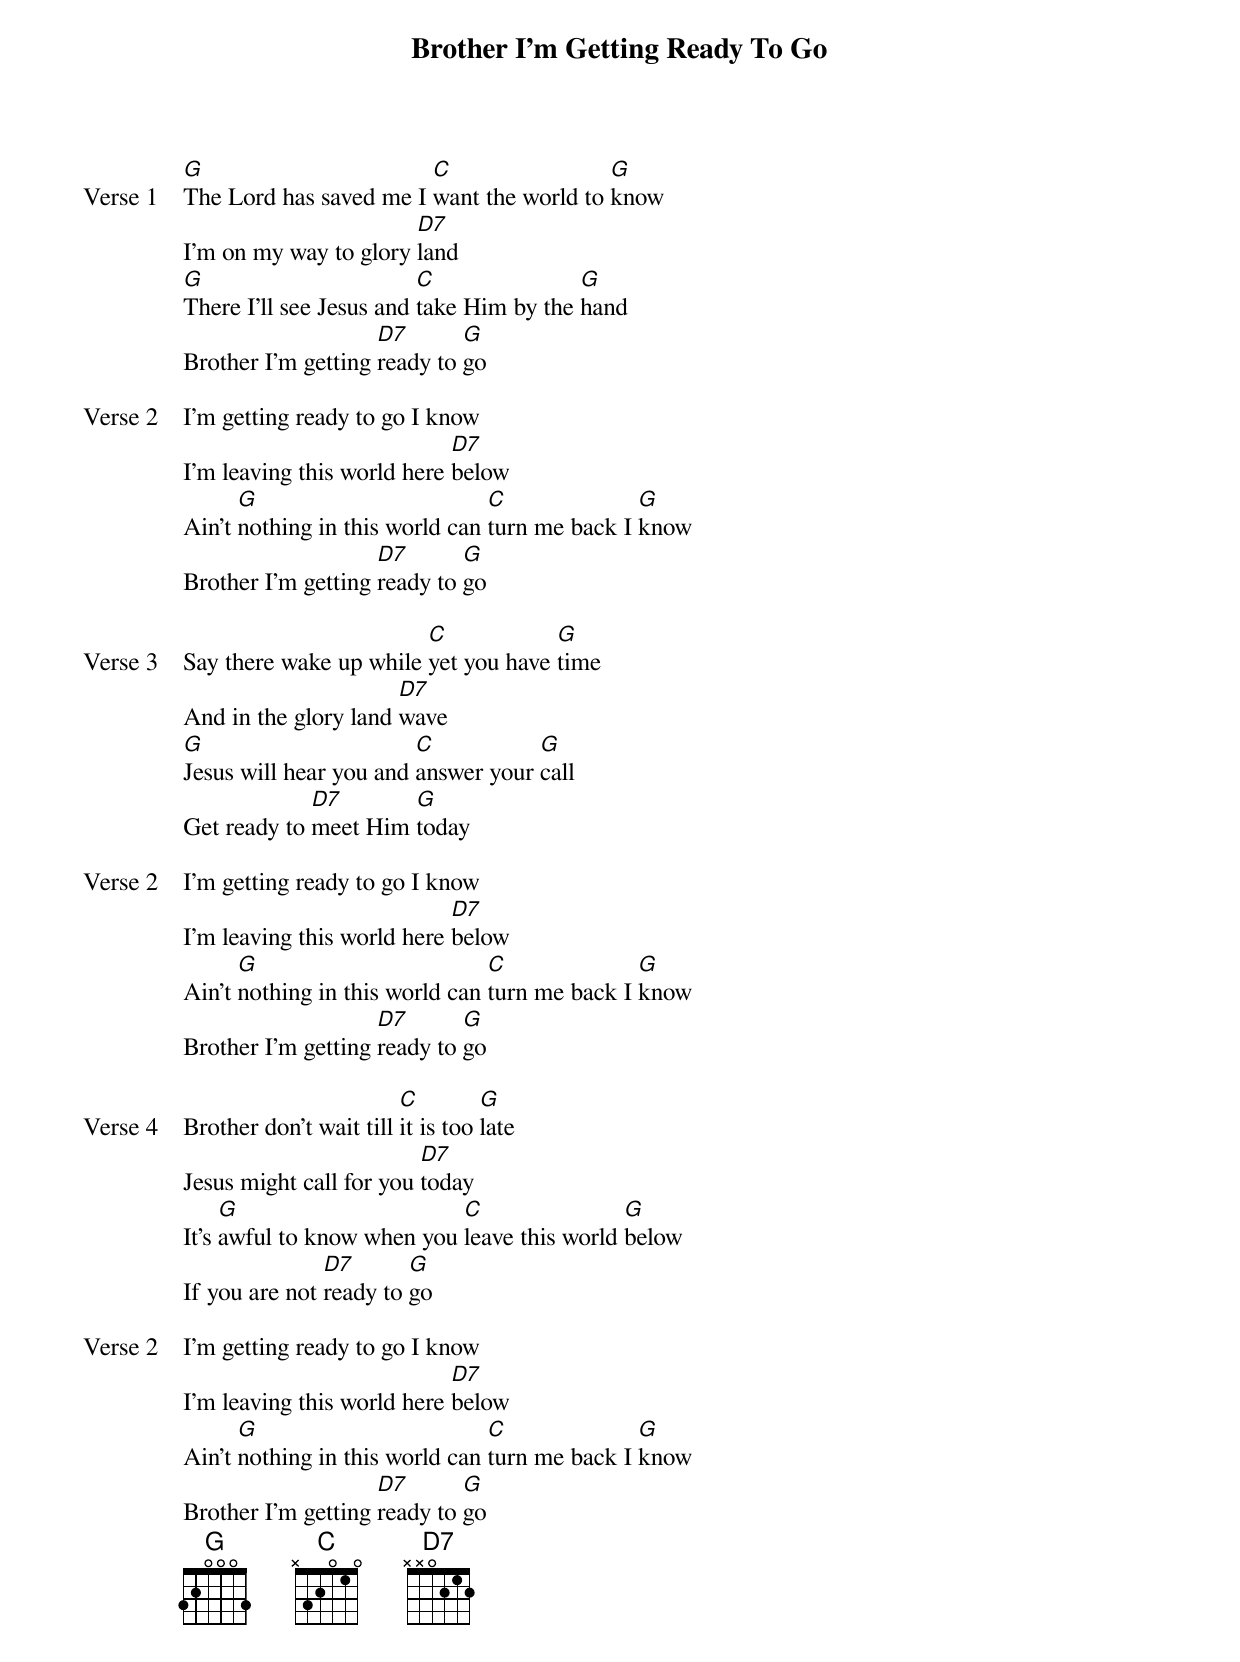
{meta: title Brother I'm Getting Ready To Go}
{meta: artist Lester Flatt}
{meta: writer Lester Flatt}

{start_of_verse: Verse 1}
[G]The Lord has saved me I [C]want the world to [G]know
I'm on my way to glory [D7]land
[G]There I'll see Jesus and [C]take Him by the [G]hand
Brother I'm getting [D7]ready to [G]go
{end_of_verse}

{start_of_verse: Verse 2}
I'm getting ready to go I know
I'm leaving this world here [D7]below
Ain't [G]nothing in this world can [C]turn me back I [G]know
Brother I'm getting [D7]ready to [G]go
{end_of_verse}

{start_of_verse: Verse 3}
Say there wake up while [C]yet you have [G]time
And in the glory land [D7]wave
[G]Jesus will hear you and [C]answer your [G]call
Get ready to [D7]meet Him [G]today
{end_of_verse}

{start_of_verse: Verse 2}
I'm getting ready to go I know
I'm leaving this world here [D7]below
Ain't [G]nothing in this world can [C]turn me back I [G]know
Brother I'm getting [D7]ready to [G]go
{end_of_verse}

{start_of_verse: Verse 4}
Brother don't wait till [C]it is too [G]late
Jesus might call for you [D7]today
It's [G]awful to know when you [C]leave this world [G]below
If you are not [D7]ready to [G]go
{end_of_verse}

{start_of_verse: Verse 2}
I'm getting ready to go I know
I'm leaving this world here [D7]below
Ain't [G]nothing in this world can [C]turn me back I [G]know
Brother I'm getting [D7]ready to [G]go
{end_of_verse}
